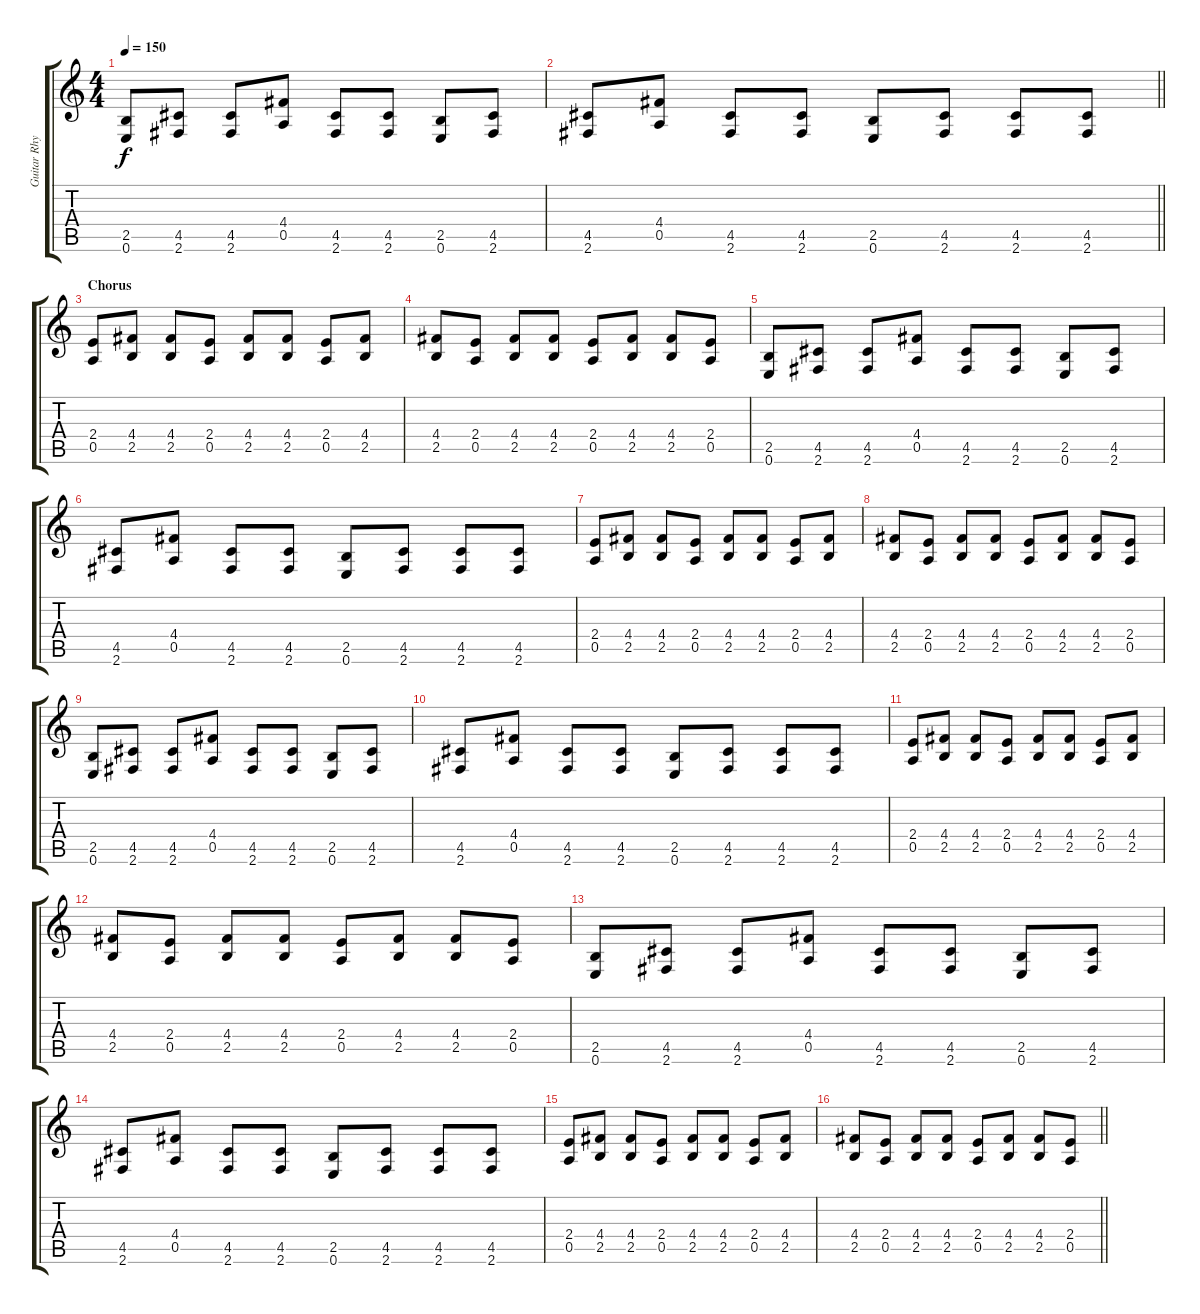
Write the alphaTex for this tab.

\track ("Guitar Rhythm" "Guitar Rhy") {instrument overdrivenguitar}
\staff {score tabs}
\tuning (E4 B3 G3 D3 A2 E2) {hide}
\ts (4 4)
\tempo 150
\clef g2
\ks c
(2.5 0.6).8{dy f} (4.5 2.6).8 (4.5 2.6).8 (4.4 0.5).8 (4.5 2.6).8 (4.5 2.6).8 (2.5 0.6).8 (4.5 2.6).8 |
\barLineRight lightlight
(4.5 2.6).8 (4.4 0.5).8 (4.5 2.6).8 (4.5 2.6).8 (2.5 0.6).8 (4.5 2.6).8 (4.5 2.6).8 (4.5 2.6).8 |
\section ("" "Chorus")
(2.4 0.5).8 (4.4 2.5).8 (4.4 2.5).8 (2.4 0.5).8 (4.4 2.5).8 (4.4 2.5).8 (2.4 0.5).8 (4.4 2.5).8 |
(4.4 2.5).8 (2.4 0.5).8 (4.4 2.5).8 (4.4 2.5).8 (2.4 0.5).8 (4.4 2.5).8 (4.4 2.5).8 (2.4 0.5).8 |
(2.5 0.6).8 (4.5 2.6).8 (4.5 2.6).8 (4.4 0.5).8 (4.5 2.6).8 (4.5 2.6).8 (2.5 0.6).8 (4.5 2.6).8 |
(4.5 2.6).8 (4.4 0.5).8 (4.5 2.6).8 (4.5 2.6).8 (2.5 0.6).8 (4.5 2.6).8 (4.5 2.6).8 (4.5 2.6).8 |
(2.4 0.5).8 (4.4 2.5).8 (4.4 2.5).8 (2.4 0.5).8 (4.4 2.5).8 (4.4 2.5).8 (2.4 0.5).8 (4.4 2.5).8 |
(4.4 2.5).8 (2.4 0.5).8 (4.4 2.5).8 (4.4 2.5).8 (2.4 0.5).8 (4.4 2.5).8 (4.4 2.5).8 (2.4 0.5).8 |
(2.5 0.6).8 (4.5 2.6).8 (4.5 2.6).8 (4.4 0.5).8 (4.5 2.6).8 (4.5 2.6).8 (2.5 0.6).8 (4.5 2.6).8 |
(4.5 2.6).8 (4.4 0.5).8 (4.5 2.6).8 (4.5 2.6).8 (2.5 0.6).8 (4.5 2.6).8 (4.5 2.6).8 (4.5 2.6).8 |
(2.4 0.5).8 (4.4 2.5).8 (4.4 2.5).8 (2.4 0.5).8 (4.4 2.5).8 (4.4 2.5).8 (2.4 0.5).8 (4.4 2.5).8 |
(4.4 2.5).8 (2.4 0.5).8 (4.4 2.5).8 (4.4 2.5).8 (2.4 0.5).8 (4.4 2.5).8 (4.4 2.5).8 (2.4 0.5).8 |
(2.5 0.6).8 (4.5 2.6).8 (4.5 2.6).8 (4.4 0.5).8 (4.5 2.6).8 (4.5 2.6).8 (2.5 0.6).8 (4.5 2.6).8 |
(4.5 2.6).8 (4.4 0.5).8 (4.5 2.6).8 (4.5 2.6).8 (2.5 0.6).8 (4.5 2.6).8 (4.5 2.6).8 (4.5 2.6).8 |
(2.4 0.5).8 (4.4 2.5).8 (4.4 2.5).8 (2.4 0.5).8 (4.4 2.5).8 (4.4 2.5).8 (2.4 0.5).8 (4.4 2.5).8 |
\barLineRight lightlight
(4.4 2.5).8 (2.4 0.5).8 (4.4 2.5).8 (4.4 2.5).8 (2.4 0.5).8 (4.4 2.5).8 (4.4 2.5).8 (2.4 0.5).8
